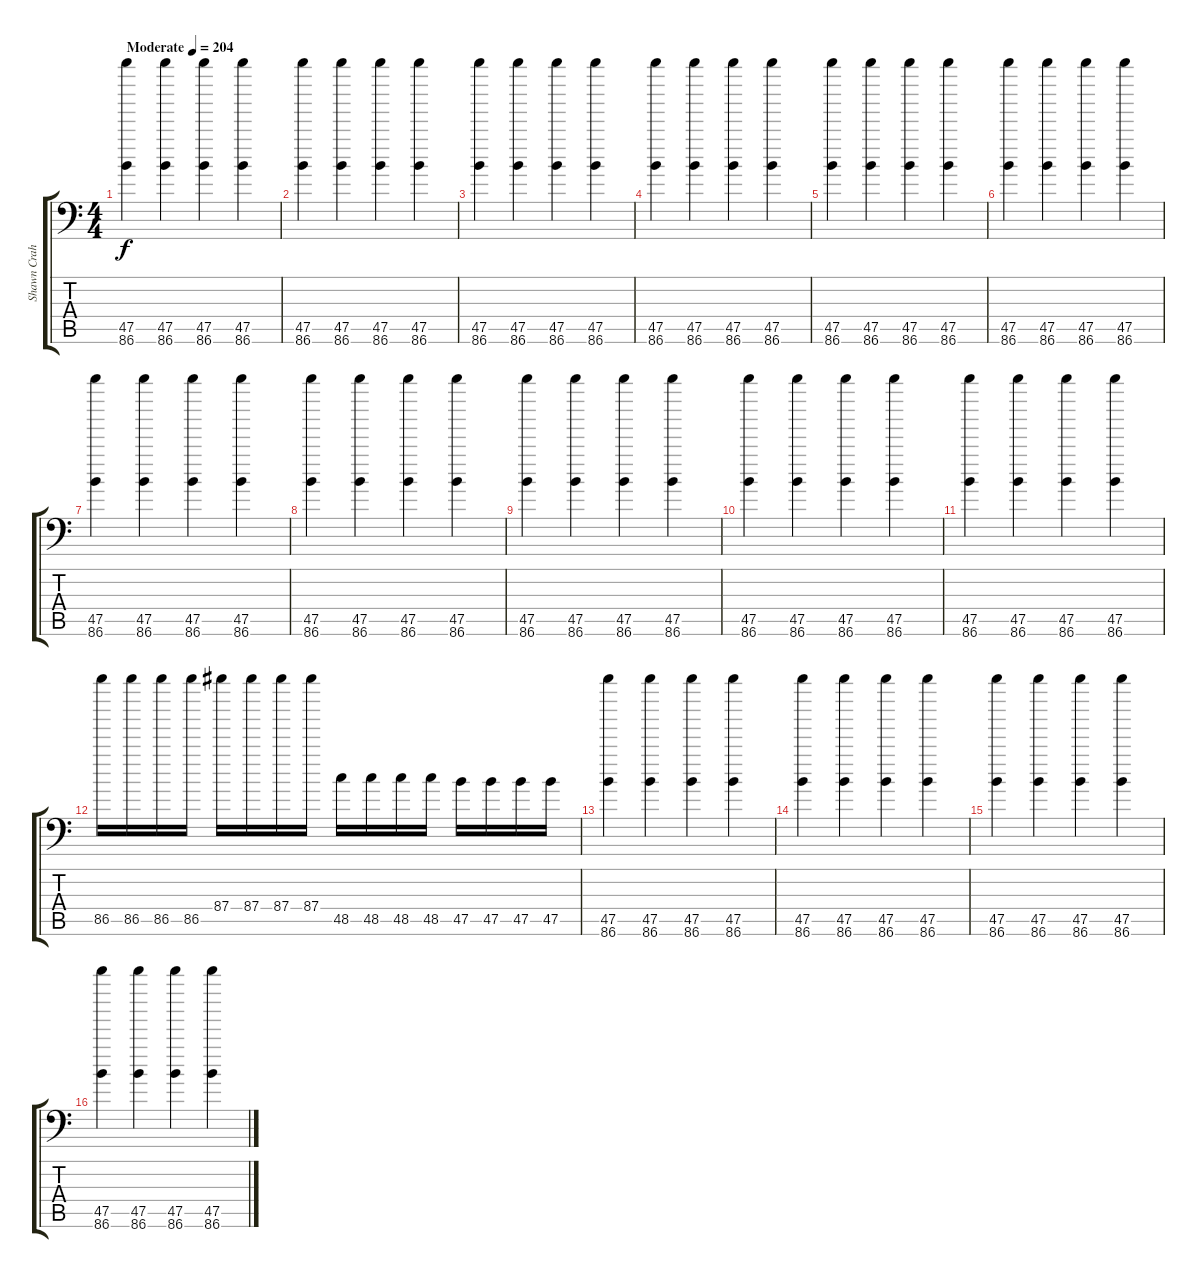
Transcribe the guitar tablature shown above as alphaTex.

\track ("Shawn Crahan" "Shawn Crah") {instrument acousticgrandpiano}
\staff {score tabs}
\tuning (C-1 C-1 C-1 C-1 C-1 C-1) {hide}
\ts (4 4)
\tempo (204 "Moderate")
\clef f4
\ks c
(47.5 86.6).4{dy f instrument acousticgrandpiano} (47.5 86.6).4 (47.5 86.6).4 (47.5 86.6).4 |
(47.5 86.6).4 (47.5 86.6).4 (47.5 86.6).4 (47.5 86.6).4 |
(47.5 86.6).4 (47.5 86.6).4 (47.5 86.6).4 (47.5 86.6).4 |
(47.5 86.6).4 (47.5 86.6).4 (47.5 86.6).4 (47.5 86.6).4 |
(47.5 86.6).4 (47.5 86.6).4 (47.5 86.6).4 (47.5 86.6).4 |
(47.5 86.6).4 (47.5 86.6).4 (47.5 86.6).4 (47.5 86.6).4 |
(47.5 86.6).4 (47.5 86.6).4 (47.5 86.6).4 (47.5 86.6).4 |
(47.5 86.6).4 (47.5 86.6).4 (47.5 86.6).4 (47.5 86.6).4 |
(47.5 86.6).4 (47.5 86.6).4 (47.5 86.6).4 (47.5 86.6).4 |
(47.5 86.6).4 (47.5 86.6).4 (47.5 86.6).4 (47.5 86.6).4 |
(47.5 86.6).4 (47.5 86.6).4 (47.5 86.6).4 (47.5 86.6).4 |
86.5.16 86.5.16 86.5.16 86.5.16 87.4.16 87.4.16 87.4.16 87.4.16 48.5.16 48.5.16 48.5.16 48.5.16 47.5.16 47.5.16 47.5.16 47.5.16 |
(47.5 86.6).4 (47.5 86.6).4 (47.5 86.6).4 (47.5 86.6).4 |
(47.5 86.6).4 (47.5 86.6).4 (47.5 86.6).4 (47.5 86.6).4 |
(47.5 86.6).4 (47.5 86.6).4 (47.5 86.6).4 (47.5 86.6).4 |
(47.5 86.6).4 (47.5 86.6).4 (47.5 86.6).4 (47.5 86.6).4
